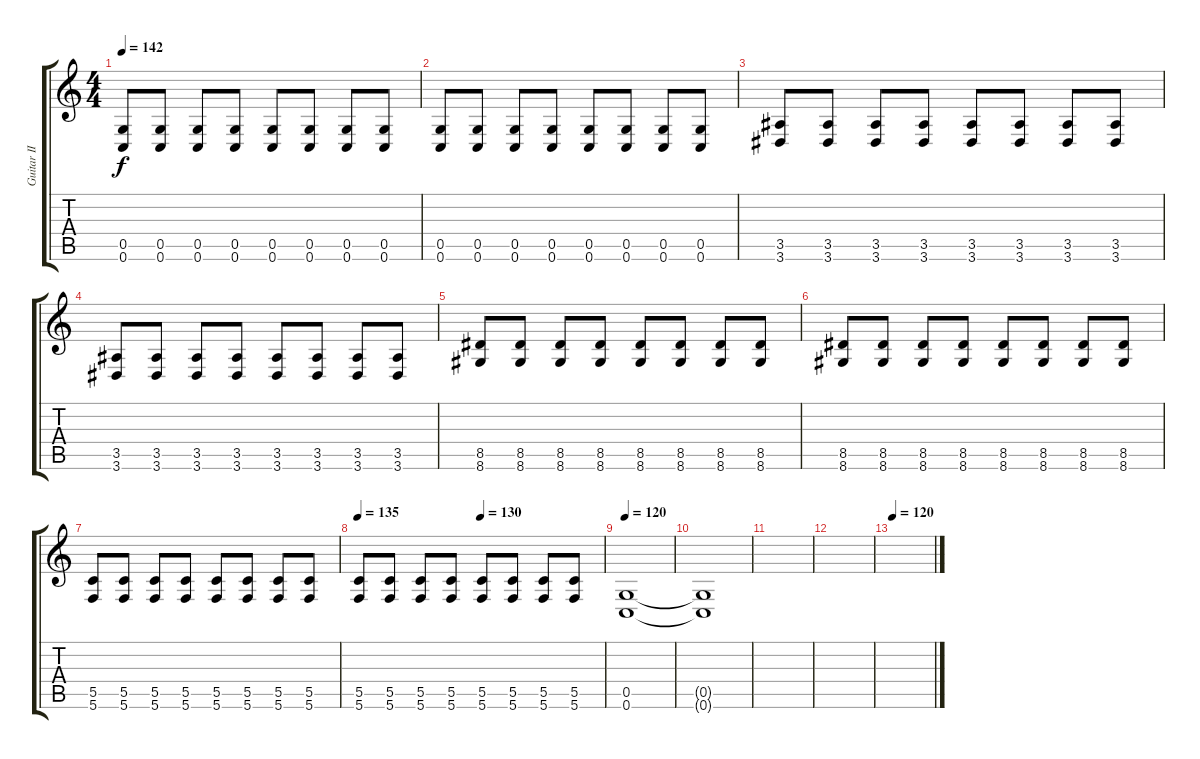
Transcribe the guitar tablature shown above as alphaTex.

\track ("Guitar II" "Guitar II") {instrument overdrivenguitar}
\staff {score tabs}
\tuning (D4 A3 F3 C3 G2 C2) {hide}
\ts (4 4)
\tempo 142
\clef g2
\ks c
(0.5 0.6).8{dy f} (0.5 0.6).8 (0.5 0.6).8 (0.5 0.6).8 (0.5 0.6).8 (0.5 0.6).8 (0.5 0.6).8 (0.5 0.6).8 |
(0.5 0.6).8 (0.5 0.6).8 (0.5 0.6).8 (0.5 0.6).8 (0.5 0.6).8 (0.5 0.6).8 (0.5 0.6).8 (0.5 0.6).8 |
(3.5 3.6).8 (3.5 3.6).8 (3.5 3.6).8 (3.5 3.6).8 (3.5 3.6).8 (3.5 3.6).8 (3.5 3.6).8 (3.5 3.6).8 |
(3.5 3.6).8 (3.5 3.6).8 (3.5 3.6).8 (3.5 3.6).8 (3.5 3.6).8 (3.5 3.6).8 (3.5 3.6).8 (3.5 3.6).8 |
(8.5 8.6).8 (8.5 8.6).8 (8.5 8.6).8 (8.5 8.6).8 (8.5 8.6).8 (8.5 8.6).8 (8.5 8.6).8 (8.5 8.6).8 |
(8.5 8.6).8 (8.5 8.6).8 (8.5 8.6).8 (8.5 8.6).8 (8.5 8.6).8 (8.5 8.6).8 (8.5 8.6).8 (8.5 8.6).8 |
(5.5 5.6).8 (5.5 5.6).8 (5.5 5.6).8 (5.5 5.6).8 (5.5 5.6).8 (5.5 5.6).8 (5.5 5.6).8 (5.5 5.6).8 |
\tempo 135
\tempo (130 0.5)
(5.5 5.6).8 (5.5 5.6).8 (5.5 5.6).8 (5.5 5.6).8 (5.5 5.6).8 (5.5 5.6).8 (5.5 5.6).8 (5.5 5.6).8 |
\tempo 120
(0.5 0.6).1 |
(0.5{t} 0.6{t}).1 |
|
|
\tempo 120
